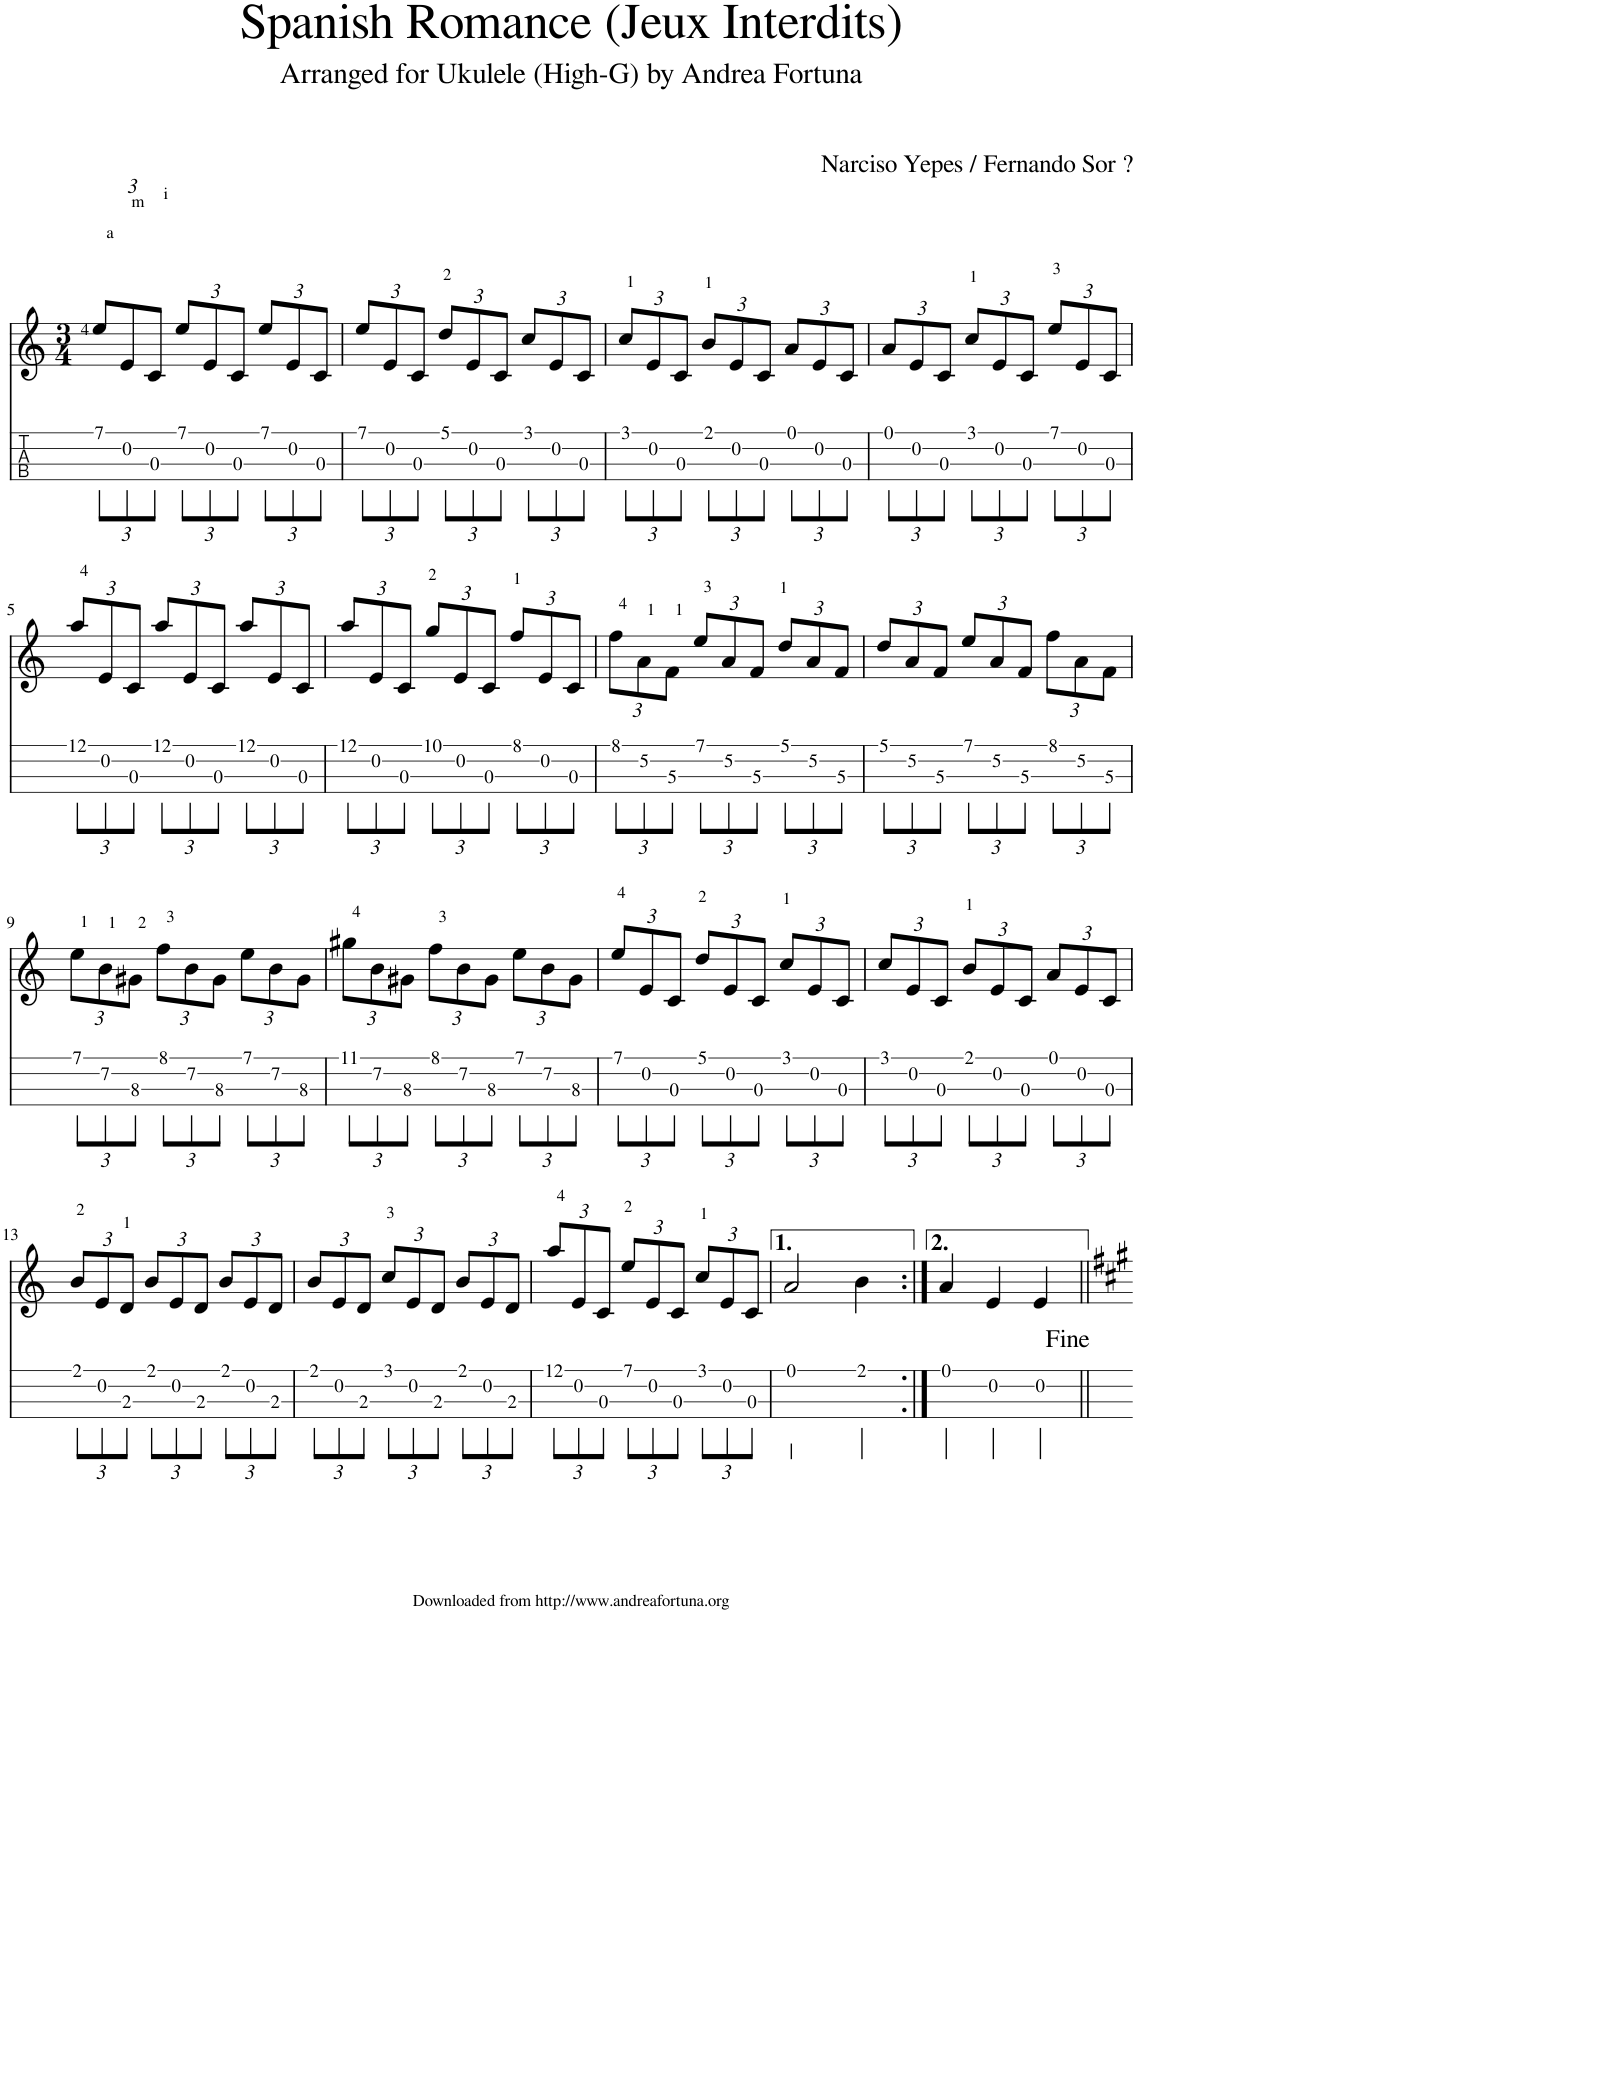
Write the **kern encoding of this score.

**kern	**kern
*part1	*part1
*staff2	*staff1
*I"Ukulele	*
*I'Uk.	*
*stria4	*
*	*clefG2
*k[]	*k[]
*M3/4	*M3/4
*Xbrackettup	*Xbrackettup
=1	=1
12ee<<\L	12ee/L
12e<\	12e/
12c<\J	12c/J
12ee\L	12ee/L
12e\	12e/
12c\J	12c/J
12ee\L	12ee/L
12e\	12e/
12c\J	12c/J
=2	=2
12ee\L	12ee/L
12e\	12e/
12c\J	12c/J
12dd<\L	12dd/L
12e\	12e/
12c\J	12c/J
12cc\L	12cc/L
12e\	12e/
12c\J	12c/J
=3	=3
12cc<\L	12cc/L
12e\	12e/
12c\J	12c/J
12b<\L	12b/L
12e\	12e/
12c\J	12c/J
12a\L	12a/L
12e\	12e/
12c\J	12c/J
=4	=4
12a\L	12a/L
12e\	12e/
12c\J	12c/J
12cc<\L	12cc/L
12e\	12e/
12c\J	12c/J
12ee<\L	12ee/L
12e\	12e/
12c\J	12c/J
!!LO:LB:g=z
=5	=5
12aa<\L	12aa/L
12e\	12e/
12c\J	12c/J
12aa\L	12aa/L
12e\	12e/
12c\J	12c/J
12aa\L	12aa/L
12e\	12e/
12c\J	12c/J
=6	=6
12aa\L	12aa/L
12e\	12e/
12c\J	12c/J
12gg<\L	12gg/L
12e\	12e/
12c\J	12c/J
12ff<\L	12ff/L
12e\	12e/
12c\J	12c/J
=7	=7
12ff<\L	12ff\L
12a<\	12a\
12f<\J	12f\J
12ee<\L	12ee/L
12a\	12a/
12f\J	12f/J
12dd<\L	12dd/L
12a\	12a/
12f\J	12f/J
=8	=8
12dd\L	12dd/L
12a\	12a/
12f\J	12f/J
12ee\L	12ee/L
12a\	12a/
12f\J	12f/J
12ff\L	12ff\L
12a\	12a\
12f\J	12f\J
!!LO:LB:g=z
=9	=9
12ee<\L	12ee\L
12b<\	12b\
12g#<\J	12g#X\J
12ff<\L	12ff\L
12b\	12b\
12g#X\J	12g#\J
12ee\L	12ee\L
12b\	12b\
12g#X\J	12g#\J
=10	=10
12gg#<\L	12gg#X\L
12b\	12b\
12g#X\J	12g#X\J
12ff<\L	12ff\L
12b\	12b\
12g#X\J	12g#\J
12ee\L	12ee\L
12b\	12b\
12g#X\J	12g#\J
=11	=11
12ee<\L	12ee/L
12e\	12e/
12c\J	12c/J
12dd<\L	12dd/L
12e\	12e/
12c\J	12c/J
12cc<\L	12cc/L
12e\	12e/
12c\J	12c/J
=12	=12
12cc\L	12cc/L
12e\	12e/
12c\J	12c/J
12b<\L	12b/L
12e\	12e/
12c\J	12c/J
12a\L	12a/L
12e\	12e/
12c\J	12c/J
!!LO:LB:g=z
=13	=13
12b<\L	12b/L
12e\	12e/
12d<\J	12d/J
12b\L	12b/L
12e\	12e/
12d\J	12d/J
12b\L	12b/L
12e\	12e/
12d\J	12d/J
=14	=14
12b\L	12b/L
12e\	12e/
12d\J	12d/J
12cc<\L	12cc/L
12e\	12e/
12d\J	12d/J
12b\L	12b/L
12e\	12e/
12d\J	12d/J
=15	=15
12aa<\L	12aa/L
12e\	12e/
12c\J	12c/J
12ee<\L	12ee/L
12e\	12e/
12c\J	12c/J
12cc<\L	12cc/L
12e\	12e/
12c\J	12c/J
=16	=16
2a\	2a/
4b\	4b\
=17:|!	=17:|!
4a\	4a/
4e\	4e/
4e\	4e/
=||	=||
*-	*-
